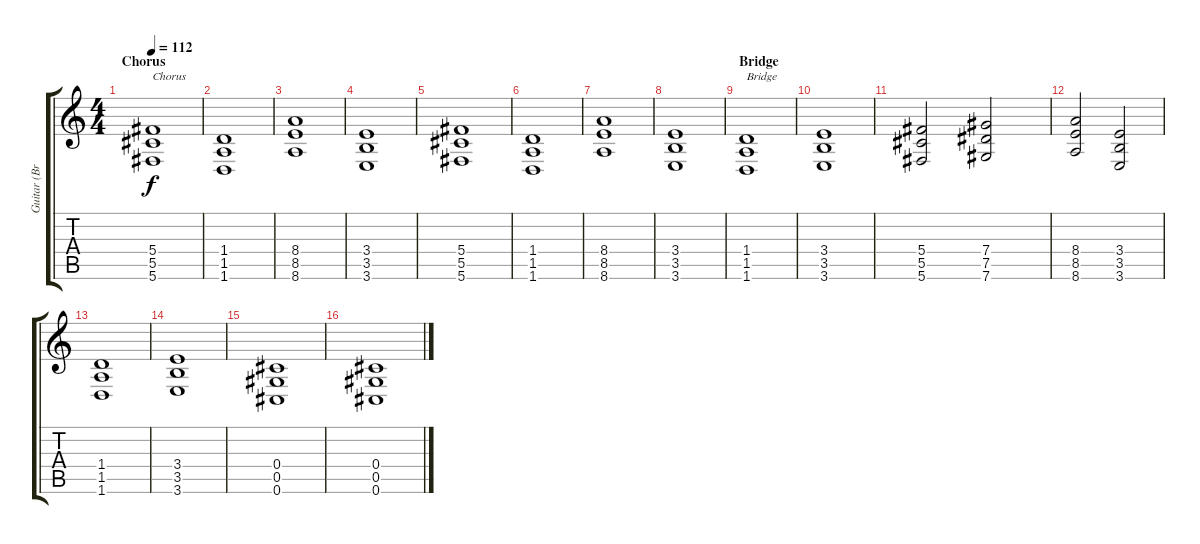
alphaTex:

\track ("Guitar (Brad Delson)" "Guitar (Br") {instrument distortionguitar}
\staff {score tabs}
\tuning (Eb4 Bb3 Gb3 Db3 Ab2 Db2) {hide}
\ts (4 4)
\section ("" "Chorus")
\tempo 112
\clef g2
\ks c
(5.4 5.5 5.6).1{txt "Chorus" dy f volume 16 instrument distortionguitar} |
(1.4 1.5 1.6).1 |
(8.4 8.5 8.6).1 |
(3.4 3.5 3.6).1 |
(5.4 5.5 5.6).1 |
(1.4 1.5 1.6).1 |
(8.4 8.5 8.6).1 |
(3.4 3.5 3.6).1 |
\section ("" "Bridge")
(1.4 1.5 1.6).1{txt "Bridge"} |
(3.4 3.5 3.6).1 |
(5.4 5.5 5.6).2 (7.4 7.5 7.6).2 |
(8.4 8.5 8.6).2 (3.4 3.5 3.6).2 |
(1.4 1.5 1.6).1 |
(3.4 3.5 3.6).1 |
(0.4 0.5 0.6).1 |
(0.4 0.5 0.6).1
